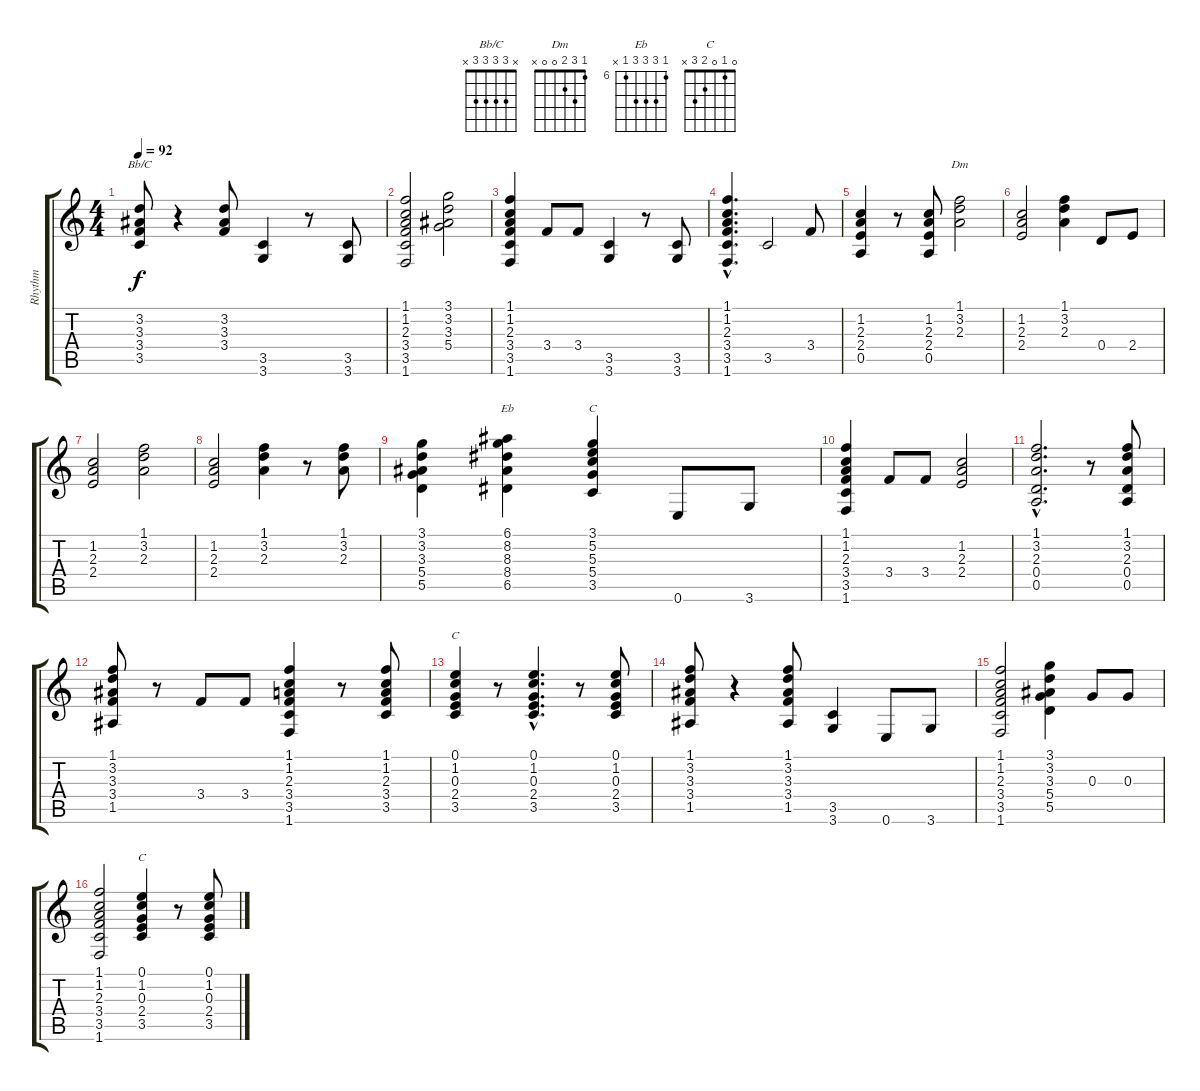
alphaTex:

\track ("Rhythm" "Rhythm") {instrument electricguitarjazz}
\staff {score tabs}
\tuning (E4 B3 G3 D3 A2 E2) {hide}
\chord ("Bb/C" x 3 3 3 3 x)
\chord ("Dm" 1 3 2 0 0 x)
\chord ("Eb" 6 8 8 8 6 x) {firstfret 6}
\chord ("C" 3 5 5 5 3 x)
\chord ("C" 0 1 0 2 3 0)
\chord ("C" 0 1 0 2 3 x)
\ts (4 4)
\tempo 92
\clef g2
\ks c
(3.2 3.3 3.4 3.5).8{ch "Bb/C" dy f} r.4 (3.2 3.3 3.4).8 (3.5 3.6).4 r.8 (3.5 3.6).8 |
(1.1 1.2 2.3 3.4 3.5 1.6).2 (3.1 3.2 3.3 5.4).2 |
(1.1 1.2 2.3 3.4 3.5 1.6).4 3.4.8 3.4.8 (3.5 3.6).4 r.8 (3.5 3.6).8 |
(1.1{hac} 1.2{hac} 2.3{hac} 3.4{hac} 3.5{hac} 1.6{hac}).4{d} 3.5.2 3.4.8 |
(1.2 2.3 2.4 0.5).4 r.8 (1.2 2.3 2.4 0.5).8 (1.1 3.2 2.3).2{ch "Dm"} |
(1.2 2.3 2.4).2 (1.1 3.2 2.3).4 0.4.8 2.4.8 |
(1.2 2.3 2.4).2 (1.1 3.2 2.3).2 |
(1.2 2.3 2.4).2 (1.1 3.2 2.3).4 r.8 (1.1 3.2 2.3).8 |
(3.1 3.2 3.3 5.4 5.5).4 (6.1 8.2 8.3 8.4 6.5).4{ch "Eb"} (3.1 5.2 5.3 5.4 3.5).4{ch "C"} 0.6.8 3.6.8 |
(1.1 1.2 2.3 3.4 3.5 1.6).4 3.4.8 3.4.8 (1.2 2.3 2.4).2 |
(1.1{hac} 3.2{hac} 2.3{hac} 0.4{hac} 0.5{hac}).2{d} r.8 (1.1 3.2 2.3 0.4 0.5).8 |
(1.1 3.2 3.3 3.4 1.5).8 r.8 3.4.8 3.4.8 (1.1 1.2 2.3 3.4 3.5 1.6).4 r.8 (1.1 1.2 2.3 3.4 3.5).8 |
(0.1 1.2 0.3 2.4 3.5).4{ch "C"} r.8 (0.1{hac} 1.2{hac} 0.3{hac} 2.4{hac} 3.5{hac}).4{d} r.8 (0.1 1.2 0.3 2.4 3.5).8 |
(1.1 3.2 3.3 3.4 1.5).8 r.4 (1.1 3.2 3.3 3.4 1.5).8 (3.5 3.6).4 0.6.8 3.6.8 |
(1.1 1.2 2.3 3.4 3.5 1.6).2 (3.1 3.2 3.3 5.4 5.5).4 0.3.8 0.3.8 |
(1.1 1.2 2.3 3.4 3.5 1.6).2 (0.1 1.2 0.3 2.4 3.5).4{ch "C"} r.8 (0.1 1.2 0.3 2.4 3.5).8
